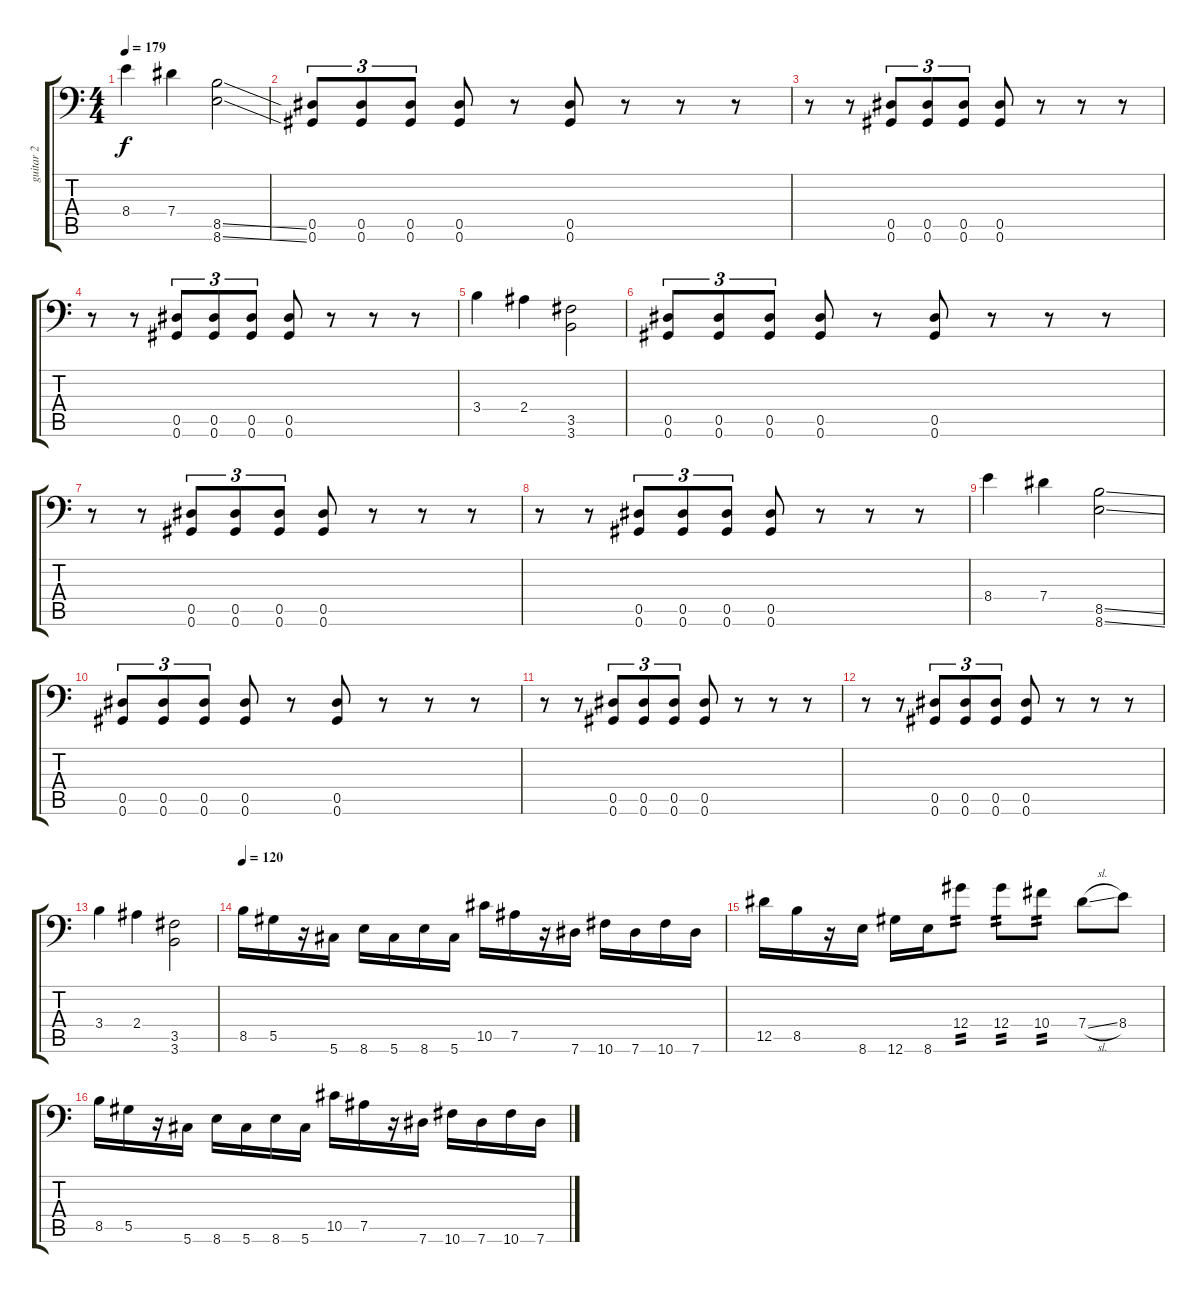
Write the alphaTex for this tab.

\track ("guitar 2" "guitar 2") {instrument distortionguitar}
\staff {score tabs}
\tuning (Bb3 F3 Db3 Ab2 Eb2 Ab1) {hide}
\ts (4 4)
\tempo 179
\clef f4
\ks c
8.4.4{dy f} 7.4.4 (8.5{ss} 8.6{ss}).2 |
(0.5 0.6).8{tu (3 2)} (0.5 0.6).8{tu (3 2)} (0.5 0.6).8{tu (3 2)} (0.5 0.6).8 r.8 (0.5 0.6).8 r.8 r.8 r.8 |
r.8 r.8 (0.5 0.6).8{tu (3 2)} (0.5 0.6).8{tu (3 2)} (0.5 0.6).8{tu (3 2)} (0.5 0.6).8 r.8 r.8 r.8 |
r.8 r.8 (0.5 0.6).8{tu (3 2)} (0.5 0.6).8{tu (3 2)} (0.5 0.6).8{tu (3 2)} (0.5 0.6).8 r.8 r.8 r.8 |
3.4.4 2.4.4 (3.5 3.6).2 |
(0.5 0.6).8{tu (3 2)} (0.5 0.6).8{tu (3 2)} (0.5 0.6).8{tu (3 2)} (0.5 0.6).8 r.8 (0.5 0.6).8 r.8 r.8 r.8 |
r.8 r.8 (0.5 0.6).8{tu (3 2)} (0.5 0.6).8{tu (3 2)} (0.5 0.6).8{tu (3 2)} (0.5 0.6).8 r.8 r.8 r.8 |
r.8 r.8 (0.5 0.6).8{tu (3 2)} (0.5 0.6).8{tu (3 2)} (0.5 0.6).8{tu (3 2)} (0.5 0.6).8 r.8 r.8 r.8 |
8.4.4 7.4.4 (8.5{ss} 8.6{ss}).2 |
(0.5 0.6).8{tu (3 2)} (0.5 0.6).8{tu (3 2)} (0.5 0.6).8{tu (3 2)} (0.5 0.6).8 r.8 (0.5 0.6).8 r.8 r.8 r.8 |
r.8 r.8 (0.5 0.6).8{tu (3 2)} (0.5 0.6).8{tu (3 2)} (0.5 0.6).8{tu (3 2)} (0.5 0.6).8 r.8 r.8 r.8 |
r.8 r.8 (0.5 0.6).8{tu (3 2)} (0.5 0.6).8{tu (3 2)} (0.5 0.6).8{tu (3 2)} (0.5 0.6).8 r.8 r.8 r.8 |
3.4.4 2.4.4 (3.5 3.6).2 |
\tempo 120
8.5.16 5.5.16 r.16 5.6.16 8.6.16 5.6.16 8.6.16 5.6.16 10.5.16 7.5.16 r.16 7.6.16 10.6.16 7.6.16 10.6.16 7.6.16 |
12.5.16 8.5.16 r.16 8.6.16 12.6.16 8.6.16 12.4.8{tp 2} 12.4.8{tp 2} 10.4.8{tp 2} 7.4{sl}.8 8.4.8 |
8.5.16 5.5.16 r.16 5.6.16 8.6.16 5.6.16 8.6.16 5.6.16 10.5.16 7.5.16 r.16 7.6.16 10.6.16 7.6.16 10.6.16 7.6.16
